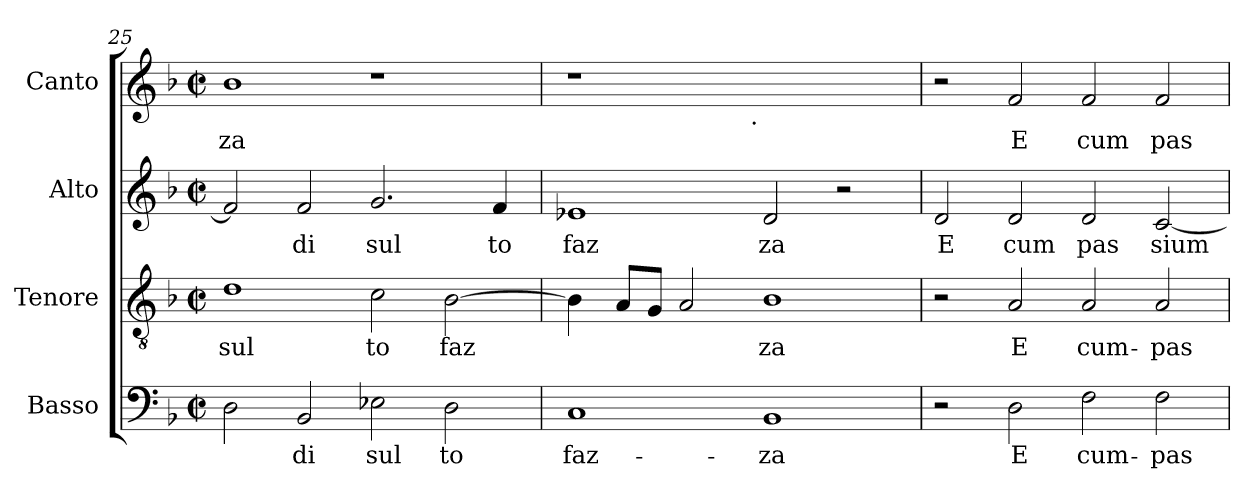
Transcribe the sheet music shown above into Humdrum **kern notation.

**kern	**text	**kern	**text	**kern	**text	**kern	**text
*part4	*part4	*part3	*part3	*part2	*part2	*part1	*part1
*staff4	*staff4	*staff3	*staff3	*staff2	*staff2	*staff1	*staff1
*I"Basso	*	*I"Tenore	*	*I"Alto	*	*I"Canto	*
!!LO:LB:g=z
*clefF4	*	*clefGv2	*	*clefG2	*	*clefG2	*
*k[b-]	*	*k[b-]	*	*k[b-]	*	*k[b-]	*
*F:	*	*F:	*	*F:	*	*F:	*
*M2/2	*	*M2/2	*	*M2/2	*	*M2/2	*
*met(c|)	*	*met(c|)	*	*met(c|)	*	*met(c|)	*
=25	=25	=25	=25	=25	=25	=25	=25
!	!LO:LY:b:cj	!	!LO:LY:b:cj	!	!LO:LY:b:cj	!	!LO:LY:b:cj
2D\	--	1d	sul	2f/]	.	1b-	za
!	!LO:LY:b:cj	!	!	!	!LO:LY:b:cj	!	!
2BB-/	-di	.	.	2f/	di	.	.
!	!LO:LY:b:cj	!	!LO:LY:b:cj	!	!LO:LY:b:cj	!	!
2E-X\	sul	2c\	to	2.g/	sul	1r	.
!	!LO:LY:b:cj	!	!LO:LY:b:cj	!	!	!	!
2D\	to	[>2B-\	faz-	.	.	.	.
!	!	!	!	!	!LO:LY:b:cj	!	!
.	.	.	.	4f/	to	.	.
=26	=26	=26	=26	=26	=26	=26	=26
!	!LO:LY:b:cj	!	!LO:LY:b:cj	!	!LO:LY:b:cj	!	!
*	*	*	*	*	*	*^	*
1C	faz-	4B-\]	--	1e-X	faz	1r	2ryy	.
!	!	!	!LO:LY:b:cj	!	!	!	!	!
.	.	8A/L	--	.	.	.	.	.
!	!	!	!LO:LY:b:cj	!	!	!	!	!
.	.	8G/J	--	.	.	.	.	.
!	!	!	!LO:LY:b:cj	!	!	!	!	!
.	.	2A/	--	.	.	.	4...ryy	.
!	!	!	!	!	!	!	!LO:TX:b:t=.	!
.	.	.	.	.	.	.	1ryy	.
!	!LO:LY:b:cj	!	!LO:LY:b:cj	!	!LO:LY:b:cj	!	!	!
1BB-	-za	1B-	-za	2d/	za	1ryy	.	.
.	.	.	.	2r	.	.	.	.
.	.	.	.	.	.	.	32ryy	.
=27	=27	=27	=27	=27	=27	=27	=27	=27
!	!	!	!	!	!LO:LY:b:cj	!	!	!
*	*	*	*	*	*	*v	*v	*
2r	.	2r	.	2d/	E	2r	.
!	!LO:LY:b:cj	!	!LO:LY:b:cj	!	!LO:LY:b:cj	!	!LO:LY:b:cj
2D\	E	2A/	E	2d/	cum	2f/	E
!	!LO:LY:b:cj	!	!LO:LY:b:cj	!	!LO:LY:b:cj	!	!LO:LY:b:cj
2F\	cum-	2A/	cum-	2d/	pas	2f/	cum
!	!LO:LY:b:cj	!	!LO:LY:b:cj	!	!LO:LY:b:cj	!	!LO:LY:b:cj
2F\	-pas-	2A/	-pas-	[<2c/	sium	2f/	pas
=	=	=	=	=	=	=	=
*-	*-	*-	*-	*-	*-	*-	*-
